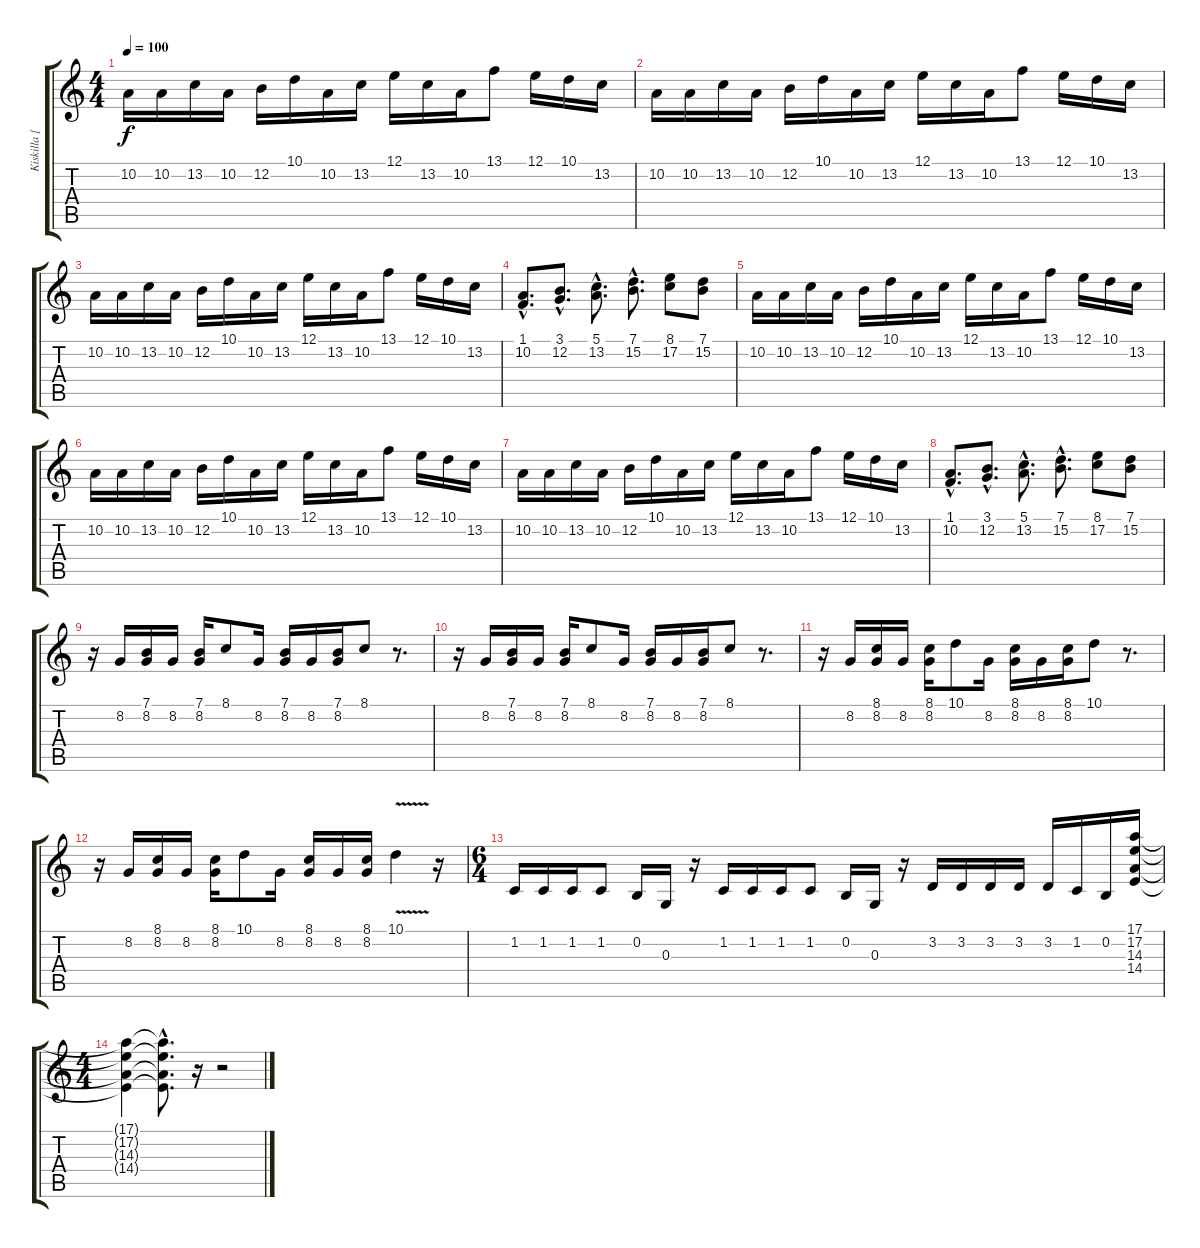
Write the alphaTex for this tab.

\track ("Kiskilla [teclado]" "Kiskilla [") {instrument rockorgan}
\staff {score tabs}
\tuning (E4 B3 G3 D3 A2 E2) {hide}
\ts (4 4)
\tempo 100
\clef g2
\ks c
10.2.16{dy f instrument rockorgan} 10.2.16 13.2.16 10.2.16 12.2.16 10.1.16 10.2.16 13.2.16 12.1.16 13.2.16 10.2.16 13.1.8 12.1.16 10.1.16 13.2.16 |
10.2.16 10.2.16 13.2.16 10.2.16 12.2.16 10.1.16 10.2.16 13.2.16 12.1.16 13.2.16 10.2.16 13.1.8 12.1.16 10.1.16 13.2.16 |
10.2.16 10.2.16 13.2.16 10.2.16 12.2.16 10.1.16 10.2.16 13.2.16 12.1.16 13.2.16 10.2.16 13.1.8 12.1.16 10.1.16 13.2.16 |
(1.1{hac} 10.2{hac}).8{d} (3.1{hac} 12.2{hac}).8{d} (5.1{hac} 13.2{hac}).8{d} (7.1{hac} 15.2{hac}).8{d} (8.1 17.2).8 (7.1 15.2).8 |
10.2.16 10.2.16 13.2.16 10.2.16 12.2.16 10.1.16 10.2.16 13.2.16 12.1.16 13.2.16 10.2.16 13.1.8 12.1.16 10.1.16 13.2.16 |
10.2.16 10.2.16 13.2.16 10.2.16 12.2.16 10.1.16 10.2.16 13.2.16 12.1.16 13.2.16 10.2.16 13.1.8 12.1.16 10.1.16 13.2.16 |
10.2.16 10.2.16 13.2.16 10.2.16 12.2.16 10.1.16 10.2.16 13.2.16 12.1.16 13.2.16 10.2.16 13.1.8 12.1.16 10.1.16 13.2.16 |
(1.1{hac} 10.2{hac}).8{d} (3.1{hac} 12.2{hac}).8{d} (5.1{hac} 13.2{hac}).8{d} (7.1{hac} 15.2{hac}).8{d} (8.1 17.2).8 (7.1 15.2).8 |
r.16 8.2.16 (7.1 8.2).16 8.2.16 (7.1 8.2).16 8.1.8 8.2.16 (7.1 8.2).16 8.2.16 (7.1 8.2).16 8.1.8 r.8{d} |
r.16 8.2.16 (7.1 8.2).16 8.2.16 (7.1 8.2).16 8.1.8 8.2.16 (7.1 8.2).16 8.2.16 (7.1 8.2).16 8.1.8 r.8{d} |
r.16 8.2.16 (8.1 8.2).16 8.2.16 (8.1 8.2).16 10.1.8 8.2.16 (8.1 8.2).16 8.2.16 (8.1 8.2).16 10.1.8 r.8{d} |
r.16 8.2.16 (8.1 8.2).16 8.2.16 (8.1 8.2).16 10.1.8 8.2.16 (8.1 8.2).16 8.2.16 (8.1 8.2).16 10.1{v}.4 r.16 |
\ts (6 4)
1.2.16 1.2.16 1.2.16 1.2.8 0.2.16 0.3.16 r.16 1.2.16 1.2.16 1.2.16 1.2.8 0.2.16 0.3.16 r.16 3.2.16 3.2.16 3.2.16 3.2.16 3.2.16 1.2.16 0.2.16 (17.1 17.2 14.3 14.4).16{volume 10} |
\ts (4 4)
(17.1{t} 17.2{t} 14.3{t} 14.4{t}).4 (17.1{hac t} 17.2{hac t} 14.3{hac t} 14.4{hac t}).8{d} r.16 r.2
